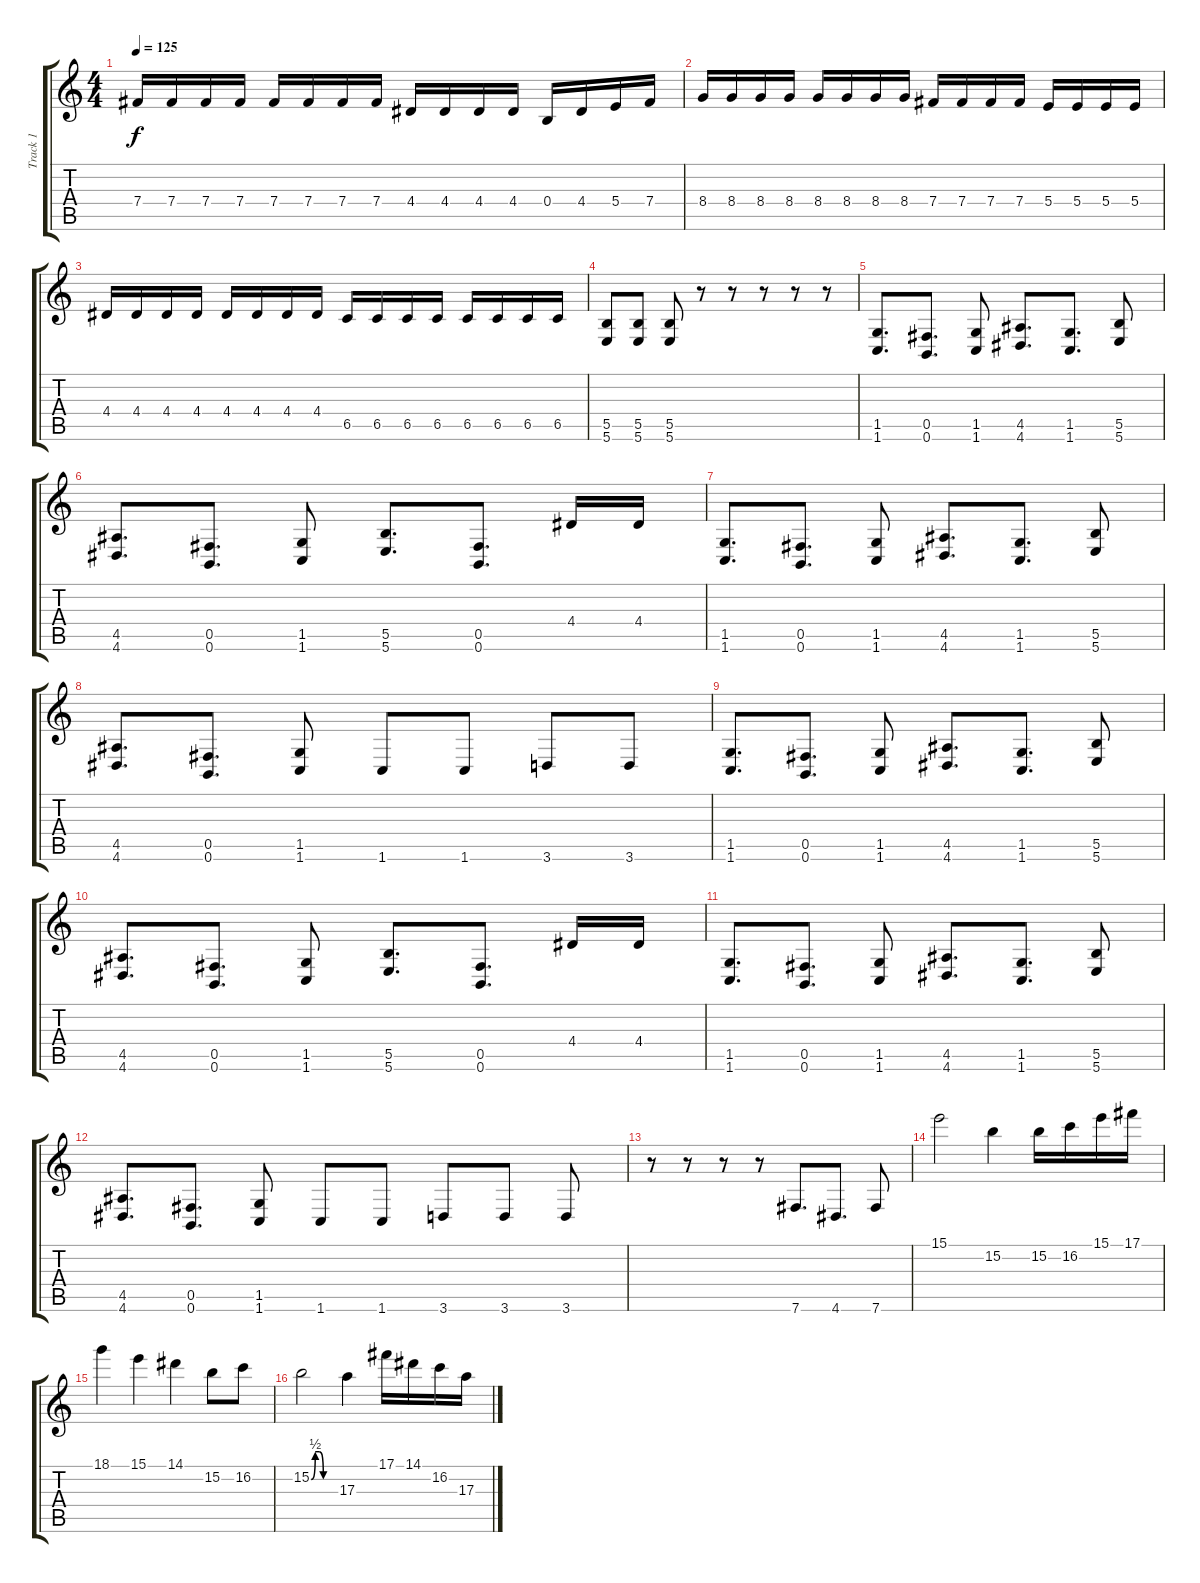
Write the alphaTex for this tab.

\track ("Track 1" "Track 1") {instrument overdrivenguitar}
\staff {score tabs}
\tuning (Db4 Ab3 E3 B2 Gb2 B1) {hide}
\ts (4 4)
\tempo 125
\clef g2
\ks c
7.4.16{dy f} 7.4.16 7.4.16 7.4.16 7.4.16 7.4.16 7.4.16 7.4.16 4.4.16 4.4.16 4.4.16 4.4.16 0.4.16 4.4.16 5.4.16 7.4.16 |
8.4.16 8.4.16 8.4.16 8.4.16 8.4.16 8.4.16 8.4.16 8.4.16 7.4.16 7.4.16 7.4.16 7.4.16 5.4.16 5.4.16 5.4.16 5.4.16 |
4.4.16 4.4.16 4.4.16 4.4.16 4.4.16 4.4.16 4.4.16 4.4.16 6.5.16 6.5.16 6.5.16 6.5.16 6.5.16 6.5.16 6.5.16 6.5.16 |
(5.5 5.6).8 (5.5 5.6).8 (5.5 5.6).8 r.8 r.8 r.8 r.8 r.8 |
(1.5 1.6).8{d} (0.5 0.6).8{d} (1.5 1.6).8 (4.5 4.6).8{d} (1.5 1.6).8{d} (5.5 5.6).8 |
(4.5 4.6).8{d} (0.5 0.6).8{d} (1.5 1.6).8 (5.5 5.6).8{d} (0.5 0.6).8{d} 4.4.16 4.4.16 |
(1.5 1.6).8{d} (0.5 0.6).8{d} (1.5 1.6).8 (4.5 4.6).8{d} (1.5 1.6).8{d} (5.5 5.6).8 |
(4.5 4.6).8{d} (0.5 0.6).8{d} (1.5 1.6).8 1.6.8 1.6.8 3.6.8 3.6.8 |
(1.5 1.6).8{d} (0.5 0.6).8{d} (1.5 1.6).8 (4.5 4.6).8{d} (1.5 1.6).8{d} (5.5 5.6).8 |
(4.5 4.6).8{d} (0.5 0.6).8{d} (1.5 1.6).8 (5.5 5.6).8{d} (0.5 0.6).8{d} 4.4.16 4.4.16 |
(1.5 1.6).8{d} (0.5 0.6).8{d} (1.5 1.6).8 (4.5 4.6).8{d} (1.5 1.6).8{d} (5.5 5.6).8 |
(4.5 4.6).8{d} (0.5 0.6).8{d} (1.5 1.6).8 1.6.8 1.6.8 3.6.8 3.6.8 3.6.8 |
r.8 r.8 r.8 r.8 7.6.8{d} 4.6.8{d} 7.6.8 |
15.1.2 15.2.4 15.2.16 16.2.16 15.1.16 17.1.16 |
18.1.4 15.1.4 14.1.4 15.2.8 16.2.8 |
15.2{be (custom 0 0 10 2 20 2 30 0 60 0)}.2 17.3.4 17.1.16 14.1.16 16.2.16 17.3.16
